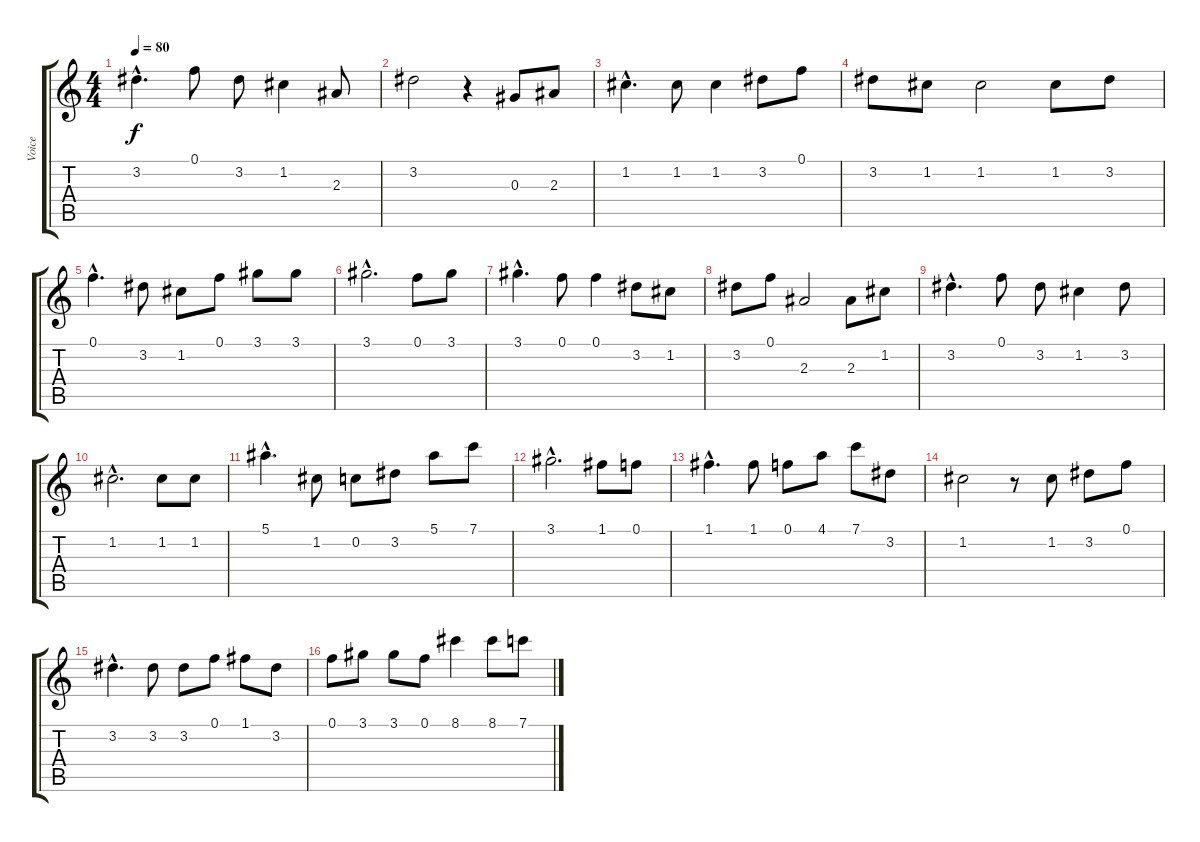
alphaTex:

\track ("Voice" "Voice") {instrument piccolo}
\staff {score tabs}
\tuning (F5 C5 Ab4 Eb4 Bb3 F3) {hide}
\ts (4 4)
\tempo 80
\clef g2
\ks c
3.2{hac}.4{d dy f} 0.1.8 3.2.8 1.2.4 2.3.8 |
3.2.2 r.4 0.3.8 2.3.8 |
1.2{hac}.4{d} 1.2.8 1.2.4 3.2.8 0.1.8 |
3.2.8 1.2.8 1.2.2 1.2.8 3.2.8 |
0.1{hac}.4{d} 3.2.8 1.2.8 0.1.8 3.1.8 3.1.8 |
3.1{hac}.2{d} 0.1.8 3.1.8 |
3.1{hac}.4{d} 0.1.8 0.1.4 3.2.8 1.2.8 |
3.2.8 0.1.8 2.3.2 2.3.8 1.2.8 |
3.2{hac}.4{d} 0.1.8 3.2.8 1.2.4 3.2.8 |
1.2{hac}.2{d} 1.2.8 1.2.8 |
5.1{hac}.4{d} 1.2.8 0.2.8 3.2.8 5.1.8 7.1.8 |
3.1{hac}.2{d} 1.1.8 0.1.8 |
1.1{hac}.4{d} 1.1.8 0.1.8 4.1.8 7.1.8 3.2.8 |
1.2.2 r.8 1.2.8 3.2.8 0.1.8 |
3.2{hac}.4{d} 3.2.8 3.2.8 0.1.8 1.1.8 3.2.8 |
0.1.8 3.1.8 3.1.8 0.1.8 8.1.4 8.1.8 7.1.8
